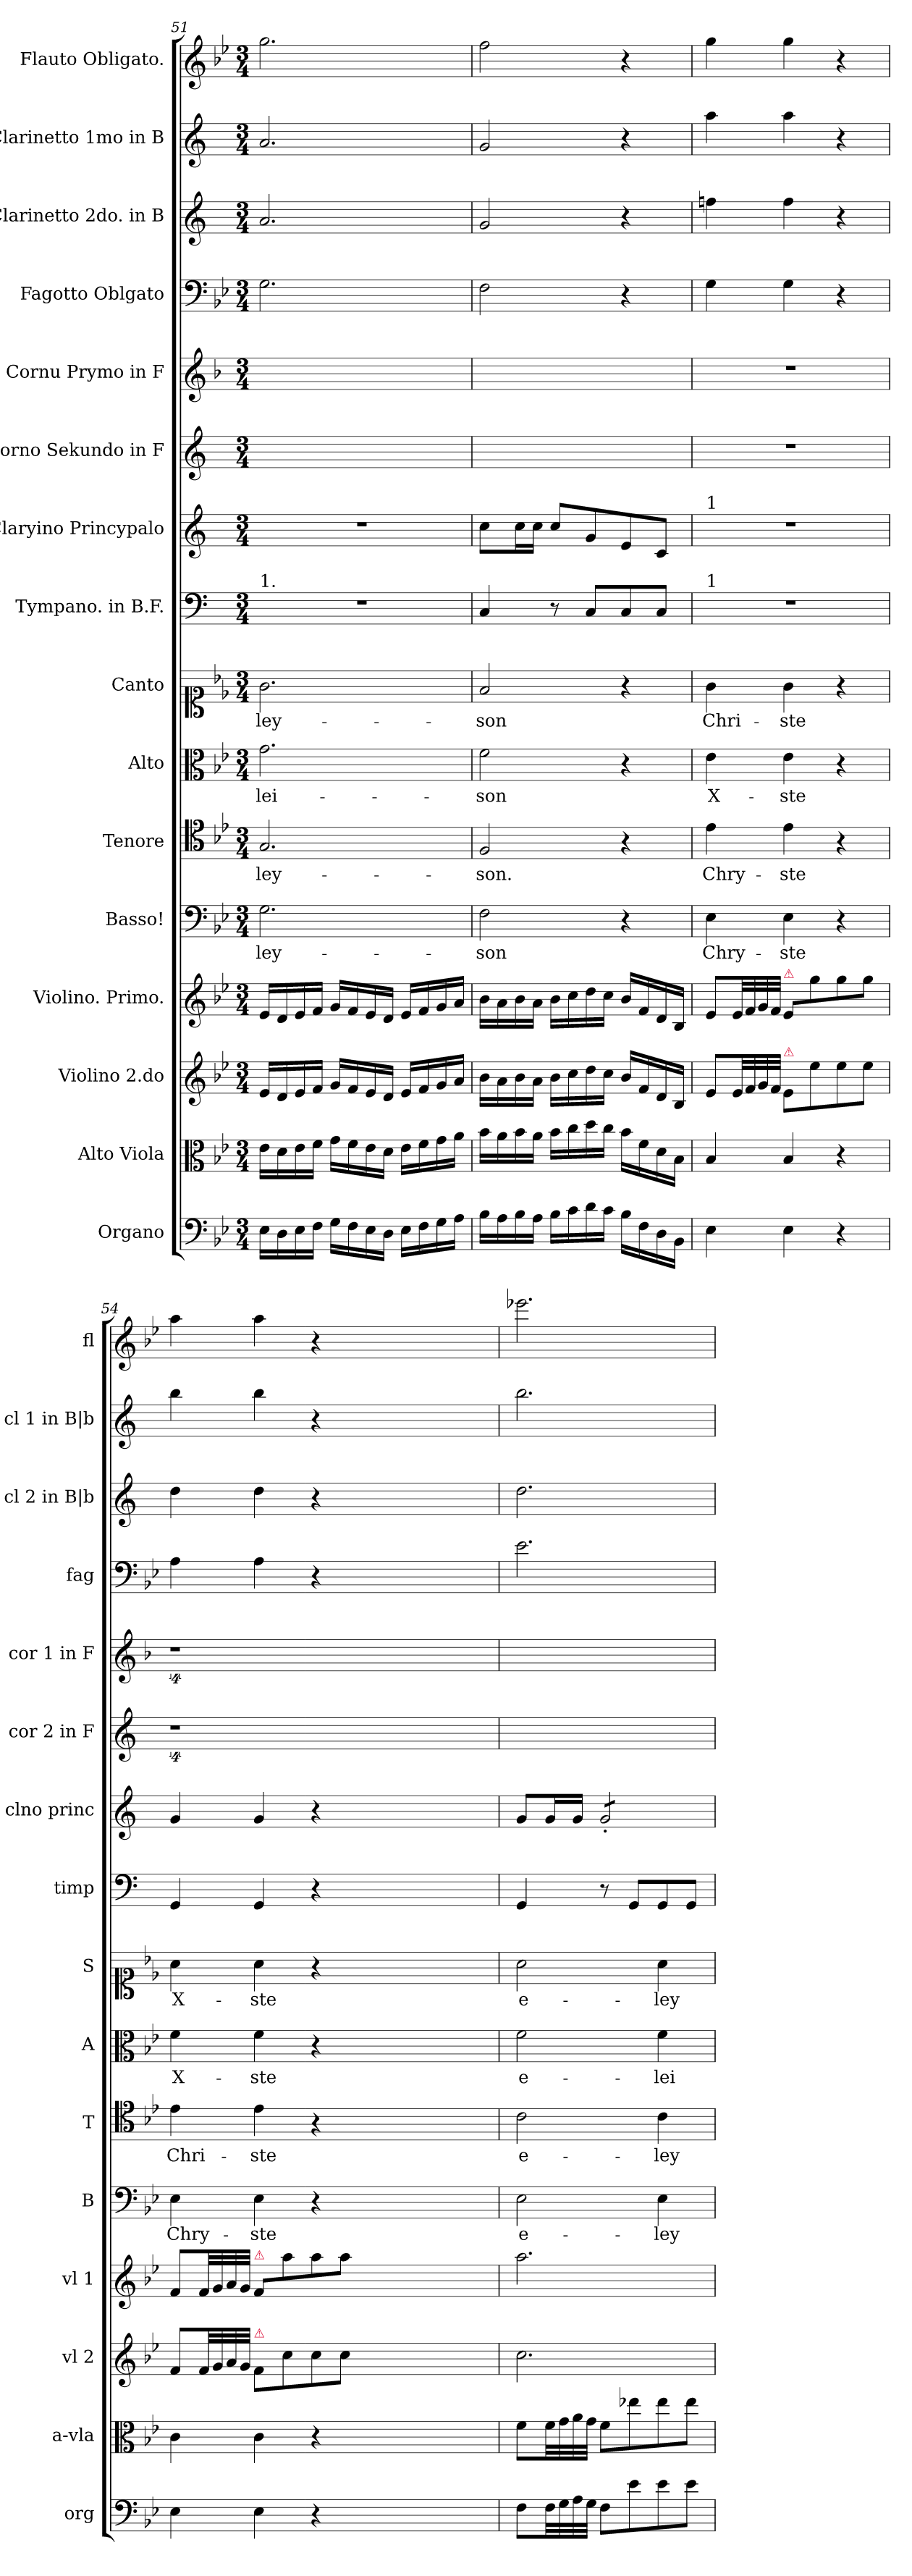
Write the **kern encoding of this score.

**kern	**kern	**kern	**kern	**kern	**text	**kern	**text	**kern	**text	**kern	**text	**kern	**kern	**kern	**kern	**kern	**kern	**kern	**kern
*part16	*part15	*part14	*part13	*part12	*part12	*part11	*part11	*part10	*part10	*part9	*part9	*part8	*part7	*part6	*part5	*part4	*part3	*part2	*part1
*staff16	*staff15	*staff14	*staff13	*staff12	*staff12	*staff11	*staff11	*staff10	*staff10	*staff9	*staff9	*staff8	*staff7	*staff6	*staff5	*staff4	*staff3	*staff2	*staff1
*I"Organo	*I"Alto Viola	*I"Violino 2.do	*I"Violino. Primo.	*I"Basso!	*	*I"Tenore	*	*I"Alto	*	*I"Canto	*	*I"Tympano. in B.F.	*I"Claryino Princypalo	*I"Corno Sekundo in F	*I"Cornu Prymo in F	*I"Fagotto Oblgato	*I"Clarinetto 2do. in B	*I"Clarinetto 1mo in B	*I"Flauto Obligato.
*I'org	*I'a-vla	*I'vl 2	*I'vl 1	*I'B	*	*I'T	*	*I'A	*	*I'S	*	*I'timp	*I'clno princ	*I'cor 2 in F	*I'cor 1 in F	*I'fag	*I'cl 2 in B|b	*I'cl 1 in B|b	*I'fl
*clefF4	*clefC3	*clefG2	*clefG2	*clefF4	*	*clefC4	*	*clefC3	*	*clefC1	*	*clefF4	*clefG2	*clefG2	*clefG2	*clefF4	*clefG2	*clefG2	*clefG2
*	*	*	*	*	*	*	*	*	*	*	*	*ITrd1c2	*ITrd1c2	*ITrd4c7	*ITrd4c7	*	*ITrd1c2	*ITrd1c2	*
*k[b-e-]	*k[b-e-]	*k[b-e-]	*k[b-e-]	*k[b-e-]	*	*k[b-e-]	*	*k[b-e-]	*	*k[b-e-]	*	*k[b-e-]	*k[b-e-]	*k[b-]	*k[b-e-]	*k[b-e-]	*k[b-e-]	*k[b-e-]	*k[b-e-]
*M3/4	*M3/4	*M3/4	*M3/4	*M3/4	*	*M3/4	*	*M3/4	*	*M3/4	*	*M3/4	*M3/4	*M3/4	*M3/4	*M3/4	*M3/4	*M3/4	*M3/4
=51	=51	=51	=51	=51	=51	=51	=51	=51	=51	=51	=51	=51	=51	=51	=51	=51	=51	=51	=51
!	!	!	!	!	!	!	!	!	!	!	!	!LO:TX:a:t=1.	!	!	!	!	!	!	!
!	!	!	!	!	!	!	!	!	!LO:LY:color=darkblue	!	!	!	!	!	!	!	!	!	!
16E-\LL	16e-\LL	16e-/LL	16e-/LL	2.G\	-ley-	2.G/	-ley-	2.g\	-lei-	2.g\	-ley-	2.r	2.r	2.ryy	2.ryy	2.G\	2.g/	2.g/	2.gg\
16D\	16d\	16d/	16d/	.	.	.	.	.	.	.	.	.	.	.	.	.	.	.	.
16E-\	16e-\	16e-/	16e-/	.	.	.	.	.	.	.	.	.	.	.	.	.	.	.	.
16F\JJ	16f\JJ	16f/JJ	16f/JJ	.	.	.	.	.	.	.	.	.	.	.	.	.	.	.	.
16G\LL	16g\LL	16g/LL	16g/LL	.	.	.	.	.	.	.	.	.	.	.	.	.	.	.	.
16F\	16f\	16f/	16f/	.	.	.	.	.	.	.	.	.	.	.	.	.	.	.	.
16E-\	16e-\	16e-/	16e-/	.	.	.	.	.	.	.	.	.	.	.	.	.	.	.	.
16D\JJ	16d\JJ	16d/JJ	16d/JJ	.	.	.	.	.	.	.	.	.	.	.	.	.	.	.	.
16E-\LL	16e-\LL	16e-/LL	16e-/LL	.	.	.	.	.	.	.	.	.	.	.	.	.	.	.	.
16F\	16f\	16f/	16f/	.	.	.	.	.	.	.	.	.	.	.	.	.	.	.	.
16G\	16g\	16g/	16g/	.	.	.	.	.	.	.	.	.	.	.	.	.	.	.	.
16A\JJ	16a\JJ	16a/JJ	16a/JJ	.	.	.	.	.	.	.	.	.	.	.	.	.	.	.	.
=52	=52	=52	=52	=52	=52	=52	=52	=52	=52	=52	=52	=52	=52	=52	=52	=52	=52	=52	=52
!	!	!	!	!	!	!	!	!	!LO:LY:color=darkblue	!	!	!	!	!	!	!	!	!	!
16B-\LL	16b-\LL	16b-\LL	16b-\LL	2F\	-son	2F/	-son.	2f\	-son	2f/	-son	4BB-/	8b-\L	2.ryy	2.ryy	2F\	2f/	2f/	2ff\
16A\	16a\	16a\	16a\	.	.	.	.	.	.	.	.	.	.	.	.	.	.	.	.
16B-\	16b-\	16b-\	16b-\	.	.	.	.	.	.	.	.	.	16b-\L	.	.	.	.	.	.
16A\JJ	16a\JJ	16a\JJ	16a\JJ	.	.	.	.	.	.	.	.	.	16b-\JJ	.	.	.	.	.	.
16B-\LL	16b-\LL	16b-\LL	16b-\LL	.	.	.	.	.	.	.	.	8r	8b-/L	.	.	.	.	.	.
16c\	16cc\	16cc\	16cc\	.	.	.	.	.	.	.	.	.	.	.	.	.	.	.	.
16d\	16dd\	16dd\	16dd\	.	.	.	.	.	.	.	.	8BB-/L	8f/	.	.	.	.	.	.
16c\JJ	16cc\JJ	16cc\JJ	16cc\JJ	.	.	.	.	.	.	.	.	.	.	.	.	.	.	.	.
16B-\LL	16b-\LL	16b-/LL	16b-/LL	4r	.	4r	.	4r	.	4r	.	8BB-/	8d/	.	.	4r	4r	4r	4r
16F\	16f\	16f/	16f/	.	.	.	.	.	.	.	.	.	.	.	.	.	.	.	.
16D\	16d\	16d/	16d/	.	.	.	.	.	.	.	.	8BB-/J	8B-/J	.	.	.	.	.	.
16BB-\JJ	16B-\JJ	16B-/JJ	16B-/JJ	.	.	.	.	.	.	.	.	.	.	.	.	.	.	.	.
=53	=53	=53	=53	=53	=53	=53	=53	=53	=53	=53	=53	=53	=53	=53	=53	=53	=53	=53	=53
!	!	!	!	!	!	!	!	!	!	!	!	!	!LO:TX:a:t=1	!	!	!	!	!	!
!	!	!	!	!	!	!	!	!	!	!	!	!LO:TX:a:t=1	!	!	!	!	!	!	!
!	!	!	!	!	!	!	!	!	!LO:LY:color=darkblue	!	!	!	!	!	!	!	!	!	!
4E-\	4B-/	8e-/L	8e-/L	4E-\	Chry-	4e-\	Chry-	4e-\	X-	4g\	Chri-	2.r	2.r	2.r	2.r	4G\	4ee-X\	4gg\	4gg\
.	.	32e-/LL	32e-/LL	.	.	.	.	.	.	.	.	.	.	.	.	.	.	.	.
.	.	32f/	32f/	.	.	.	.	.	.	.	.	.	.	.	.	.	.	.	.
.	.	32g/	32g/	.	.	.	.	.	.	.	.	.	.	.	.	.	.	.	.
.	.	32f/JJJ	32f/JJJ	.	.	.	.	.	.	.	.	.	.	.	.	.	.	.	.
!	!	!	!LO:TX:a:color=crimson:t=⚠	!	!	!	!	!	!	!	!	!	!	!	!	!	!	!	!
!	!	!LO:TX:a:color=crimson:t=⚠	!	!	!	!	!	!	!	!	!	!	!	!	!	!	!	!	!
!	!	!	!	!	!	!	!	!	!LO:LY:color=darkblue	!	!	!	!	!	!	!	!	!	!
4E-\	4B-/	8e-/L	8e-/L	4E-\	-ste	4e-\	-ste	4e-\	-ste	4g\	-ste	.	.	.	.	4G\	4ee-\	4gg\	4gg\
.	.	8ee-\	8gg\	.	.	.	.	.	.	.	.	.	.	.	.	.	.	.	.
4r	4r	8ee-\	8gg\	4r	.	4r	.	4r	.	4r	.	.	.	.	.	4r	4r	4r	4r
.	.	8ee-\J	8gg\J	.	.	.	.	.	.	.	.	.	.	.	.	.	.	.	.
=54	=54	=54	=54	=54	=54	=54	=54	=54	=54	=54	=54	=54	=54	=54	=54	=54	=54	=54	=54
!	!	!	!	!	!LO:LY:i	!	!	!	!LO:LY:i:color=darkblue	!	!	!	!	!	!	!	!	!	!
4E-\	4c\	8f/L	8f/L	4E-\	Chry-	4e-\	Chri-	4f\	X-	4a\	X-	4FF/	4f/	4%9r	4%9r	4A\	4cc\	4aa\	4aa\
.	.	32f/LL	32f/LL	.	.	.	.	.	.	.	.	.	.	.	.	.	.	.	.
.	.	32g/	32g/	.	.	.	.	.	.	.	.	.	.	.	.	.	.	.	.
.	.	32a/	32a/	.	.	.	.	.	.	.	.	.	.	.	.	.	.	.	.
.	.	32g/JJJ	32g/JJJ	.	.	.	.	.	.	.	.	.	.	.	.	.	.	.	.
!	!	!	!LO:TX:a:color=crimson:t=⚠	!	!	!	!	!	!	!	!	!	!	!	!	!	!	!	!
!	!	!LO:TX:a:color=crimson:t=⚠	!	!	!	!	!	!	!	!	!	!	!	!	!	!	!	!	!
!	!	!	!	!	!LO:LY:i	!	!	!	!LO:LY:i:color=darkblue	!	!	!	!	!	!	!	!	!	!
4E-\	4c\	8f/L	8f/L	4E-\	-ste	4e-\	-ste	4f\	-ste	4a\	-ste	4FF/	4f/	.	.	4A\	4cc\	4aa\	4aa\
.	.	8cc\	8aa\	.	.	.	.	.	.	.	.	.	.	.	.	.	.	.	.
4r	4r	8cc\	8aa\	4r	.	4r	.	4r	.	4r	.	4r	4r	.	.	4r	4r	4r	4r
.	.	8cc\J	8aa\J	.	.	.	.	.	.	.	.	.	.	.	.	.	.	.	.
1.ryy	1.ryy	1.ryy	1.ryy	1.ryy	.	1.ryy	.	1.ryy	.	1.ryy	.	1.ryy	1.ryy	.	.	1.ryy	1.ryy	1.ryy	1.ryy
=55	=55	=55	=55	=55	=55	=55	=55	=55	=55	=55	=55	=55	=55	=55	=55	=55	=55	=55	=55
!	!	!	!	!	!	!	!	!	!LO:LY:color=darkblue	!	!	!	!	!	!	!	!	!	!
8F\L	8f\L	2.cc\	2.aa\	2E-\	e-	2c\	e-	2f\	e-	2a\	e-	4FF/	8f/L	2.ryy	2.ryy	2.e-\	2.cc\	2.aa\	2.eee-X\
32F\LL	32f\LL	.	.	.	.	.	.	.	.	.	.	.	16f/L	.	.	.	.	.	.
32G\	32g\	.	.	.	.	.	.	.	.	.	.	.	.	.	.	.	.	.	.
32A\	32a\	.	.	.	.	.	.	.	.	.	.	.	16f/JJ	.	.	.	.	.	.
32G\JJJ	32g\JJJ	.	.	.	.	.	.	.	.	.	.	.	.	.	.	.	.	.	.
!	!	!	!	!	!	!	!	!	!	!	!	!	!LO:TX:b:t=....	!	!	!	!	!	!
*	*	*	*	*	*	*	*	*	*	*	*	*	*tremolo	*	*	*	*	*	*
8F\L	8f\L	.	.	.	.	.	.	.	.	.	.	8r	8f'/L	.	.	.	.	.	.
8e-\	8ee-X\	.	.	.	.	.	.	.	.	.	.	8FF/L	8f'/	.	.	.	.	.	.
!	!	!	!	!	!	!	!	!	!LO:LY:color=darkblue	!	!	!	!	!	!	!	!	!	!
8e-\	8ee-\	.	.	4E-\	-ley-	4c\	-ley-	4f\	-lei-	4a\	-ley-	8FF/	8f'/	.	.	.	.	.	.
8e-\J	8ee-\J	.	.	.	.	.	.	.	.	.	.	8FF/J	8f'/J	.	.	.	.	.	.
*	*	*	*	*	*	*	*	*	*	*	*	*	*Xtremolo	*	*	*	*	*	*
=	=	=	=	=	=	=	=	=	=	=	=	=	=	=	=	=	=	=	=
*-	*-	*-	*-	*-	*-	*-	*-	*-	*-	*-	*-	*-	*-	*-	*-	*-	*-	*-	*-
